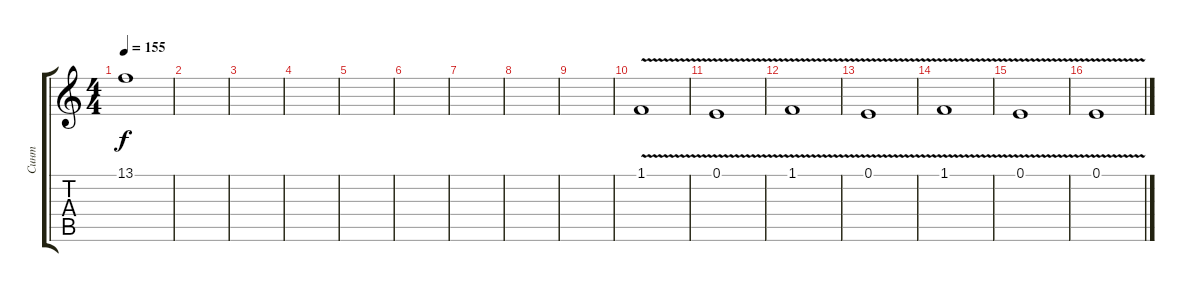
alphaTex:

\track ("Синт" "Синт") {instrument pad2warm}
\staff {score tabs}
\tuning (E4 B3 G3 D3 A2 E2) {hide}
\ts (4 4)
\tempo 155
\clef g2
\ks c
13.1{t}.1{dy f} |
|
|
|
|
|
|
|
|
1.1{v}.1 |
0.1{v}.1 |
1.1{v}.1 |
0.1{v}.1 |
1.1{v}.1 |
0.1{v}.1 |
0.1{v}.1
